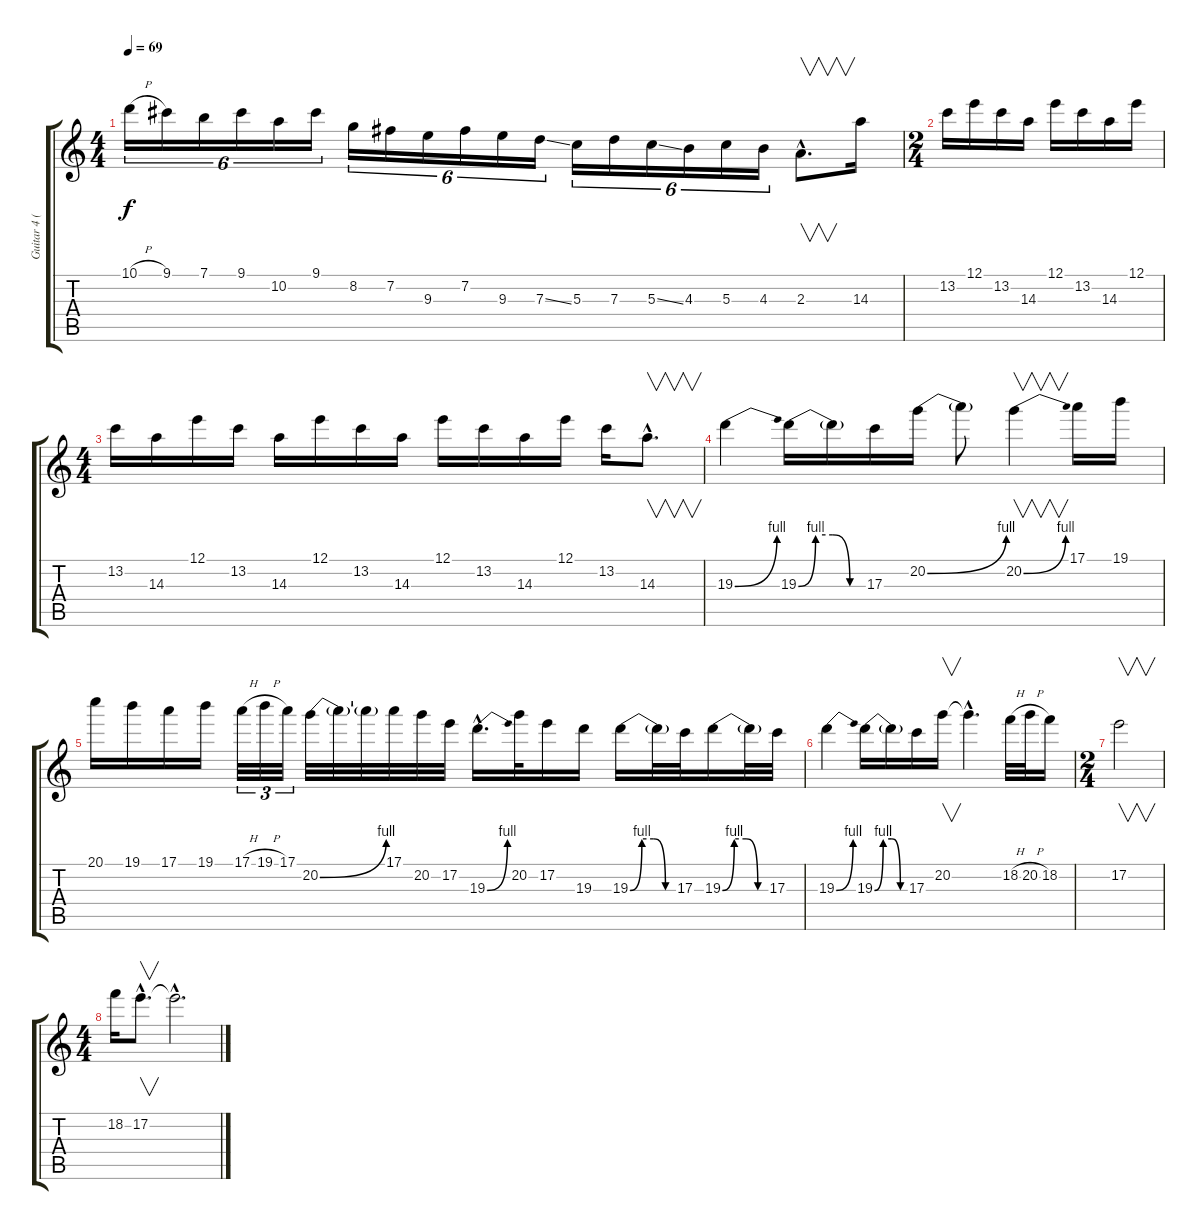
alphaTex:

\track ("Guitar 4 (Distortion)" "Guitar 4 (") {instrument distortionguitar}
\staff {score tabs}
\tuning (E4 B3 G3 D3 A2 E2) {hide}
\ts (4 4)
\tempo 69
\clef g2
\ks c
10.1{h}.16{tu (6 4) dy f} 9.1.16{tu (6 4)} 7.1.16{tu (6 4)} 9.1.16{tu (6 4)} 10.2.16{tu (6 4)} 9.1.16{tu (6 4)} 8.2.16{tu (6 4)} 7.2.16{tu (6 4)} 9.3.16{tu (6 4)} 7.2.16{tu (6 4)} 9.3.16{tu (6 4)} 7.3{ss}.16{tu (6 4)} 5.3.16{tu (6 4)} 7.3.16{tu (6 4)} 5.3{ss}.16{tu (6 4)} 4.3.16{tu (6 4)} 5.3.16{tu (6 4)} 4.3.16{tu (6 4)} 2.3{hac}.8{v d} 14.3.16 |
\ts (2 4)
13.2.16 12.1.16 13.2.16 14.3.16 12.1.16 13.2.16 14.3.16 12.1.16 |
\ts (4 4)
13.2.16 14.3.16 12.1.16 13.2.16 14.3.16 12.1.16 13.2.16 14.3.16 12.1.16 13.2.16 14.3.16 12.1.16 13.2.16 14.3{hac}.8{v d} |
19.3{be (bend 0 0 60 4)}.4 19.3{be (custom 0 0 15 4 30 4 45 0 60 0)}.16 19.3{t}.16 17.3.16 20.2{be (bend 0 0 60 4)}.16 20.2{t}.8 20.2{be (bend 0 0 60 4)}.4{v} 17.1.16 19.1.16 |
20.1.16 19.1.16 17.1.16 19.1.16 17.1{h}.32{tu (3 2)} 19.1{h}.32{tu (3 2)} 17.1.32{tu (3 2)} 20.2{be (bend 0 0 60 4)}.32 20.2{t}.32 20.2{t}.32 17.1.32 20.2.32 17.2.32 19.3{be (bend 0 0 60 4) hac}.16{d} 20.2.32 17.2.16 19.3.16 19.3{be (custom 0 0 15 4 30 4 45 0 60 0)}.16 19.3{t}.32 17.3.32 19.3{be (custom 0 0 15 4 30 4 45 0 60 0)}.16 19.3{t}.32 17.3.32 |
19.3{be (bend 0 0 60 4)}.4 19.3{be (custom 0 0 15 4 30 4 45 0 60 0)}.16 19.3{t}.16 17.3.16 20.2.16{v} 20.2{hac t}.4{d} 18.2{h}.32 20.2{h}.32 18.2.16 |
\ts (2 4)
17.2.2{v} |
\ts (4 4)
18.2.16 17.2{hac}.8{v d volume 10} 17.2{hac t}.2{d}
